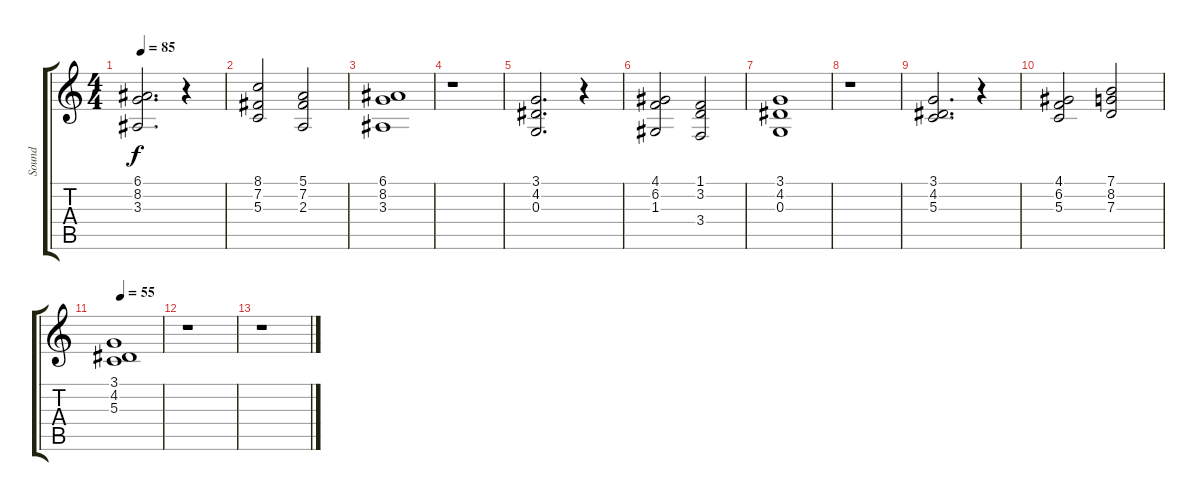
\track ("Sound" "Sound") {instrument shanai}
\staff {score tabs}
\tuning (E4 B3 G3 D3 A2 E2) {hide}
\ts (4 4)
\tempo 85
\clef g2
\ks c
(6.1 8.2 3.3).2{d dy f} r.4 |
(8.1 7.2 5.3).2 (5.1 7.2 2.3).2 |
(6.1 8.2 3.3).1 |
r.1 |
(3.1 4.2 0.3).2{d} r.4 |
(4.1 6.2 1.3).2 (1.1 3.2 3.4).2 |
(3.1 4.2 0.3).1 |
r.1 |
(3.1 4.2 5.3).2{d} r.4 |
(4.1 6.2 5.3).2 (7.1 8.2 7.3).2 |
\tempo 55
(3.1 4.2 5.3).1 |
r.1 |
r.1
